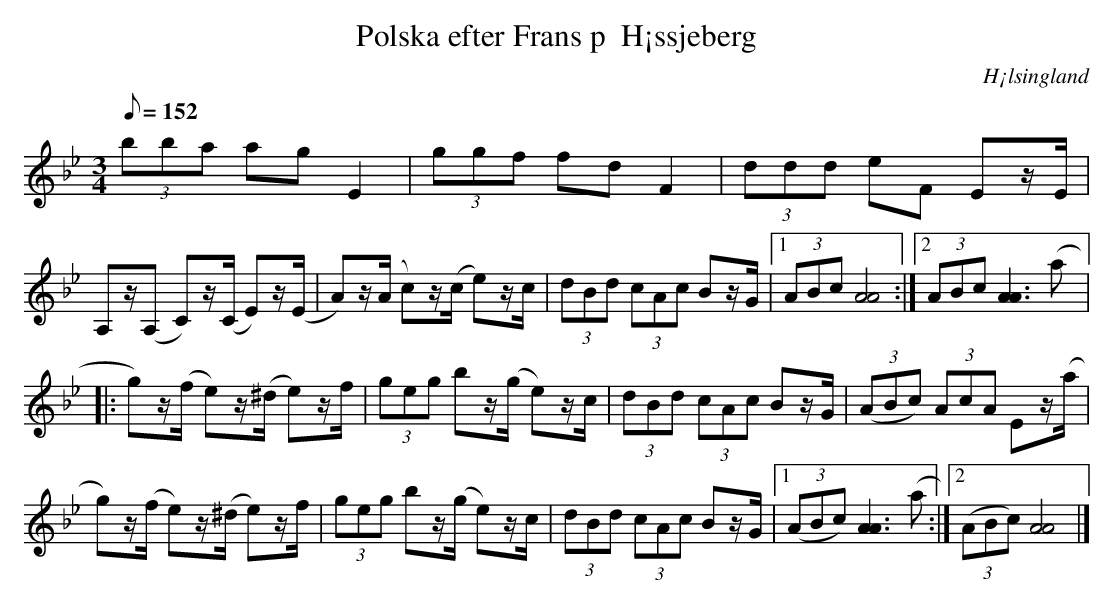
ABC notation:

X:1
T:Polska efter Frans p  H¡ssjeberg
O:H¡lsingland
M:3/4
L:1/8
Q:152
K:Bb
(3bb-a a-g E2|(3gg-f f-d F2|(3ddd eF Ez/E/|
A,z/(A, C)z/(C/ E)z/(E/|A)z/(A/ c)z/(c/ e)z/c/|(3dBd (3cAc Bz/G/|[1(3ABc [A4A4]:|[2(3ABc [A3A3](a|:!
g)z/(f/ e)z/(^d/ e)z/f/|(3geg bz/(g/ e)z/c/|(3dBd (3cAc Bz/G/|((3ABc) (3AcA Ez/(a/|!
g)z/(f/ e)z/(^d/ e)z/f/|(3geg bz/(g/ e)z/c/|(3dBd (3cAc Bz/G/|[1((3ABc) [A3A3](a:|[2((3ABc) [A4A4]|]
